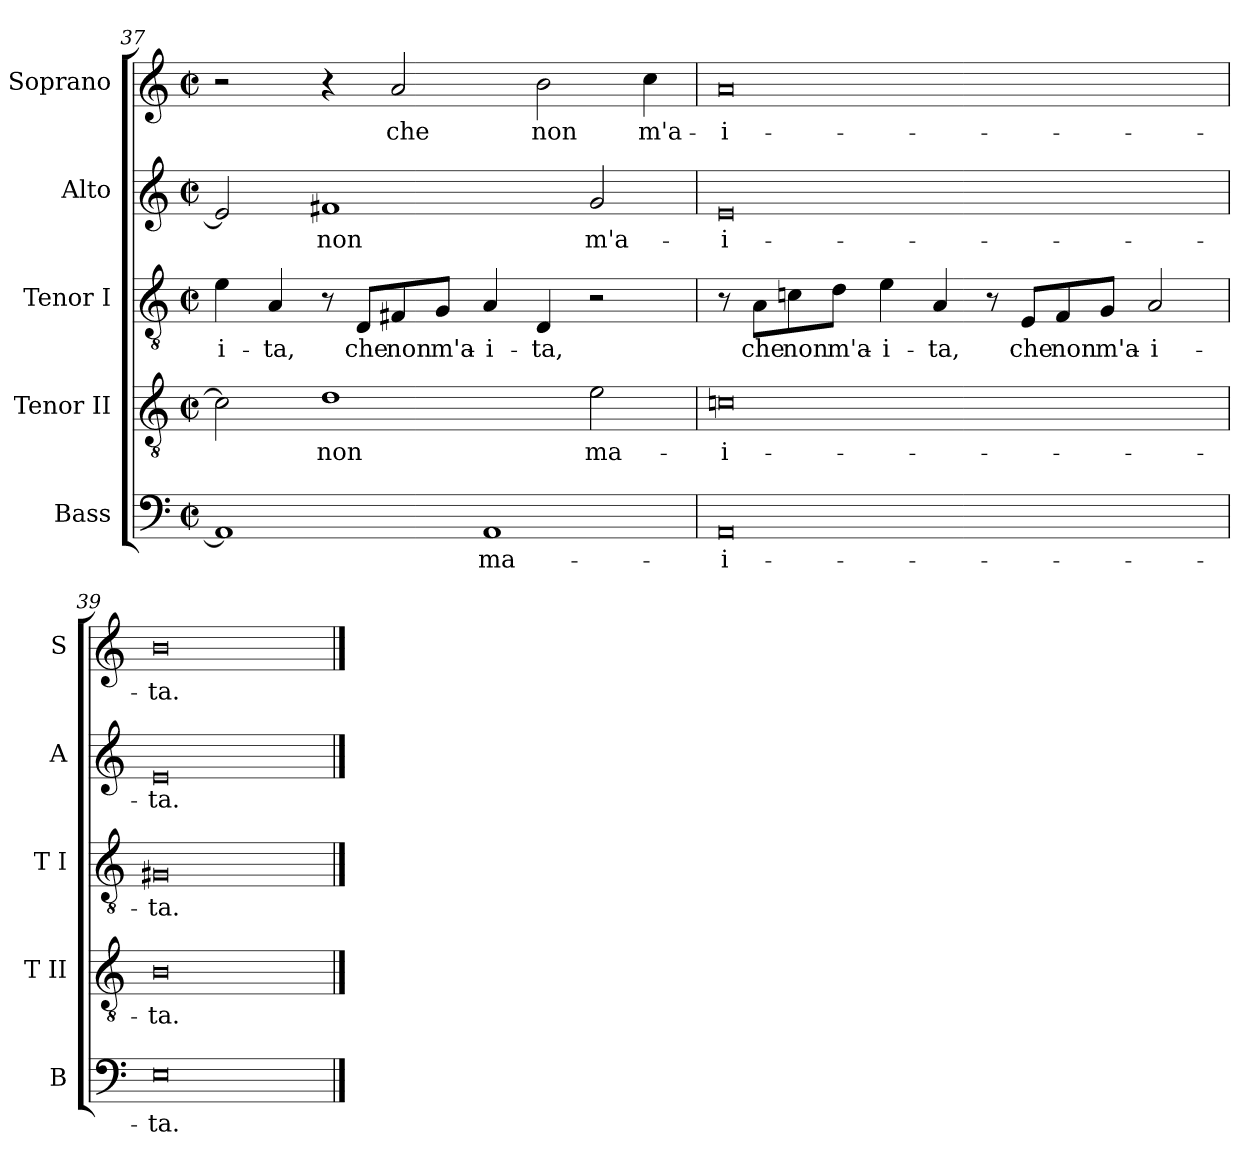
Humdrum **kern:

**kern	**text	**kern	**text	**kern	**text	**kern	**text	**kern	**text
*part5	*part5	*part4	*part4	*part3	*part3	*part2	*part2	*part1	*part1
*staff5	*staff5	*staff4	*staff4	*staff3	*staff3	*staff2	*staff2	*staff1	*staff1
*I"Bass	*	*I"Tenor II	*	*I"Tenor I	*	*I"Alto	*	*I"Soprano	*
*I'B	*	*I'T II	*	*I'T I	*	*I'A	*	*I'S	*
*clefF4	*	*clefGv2	*	*clefGv2	*	*clefG2	*	*clefG2	*
*k[]	*	*k[]	*	*k[]	*	*k[]	*	*k[]	*
*C:	*	*C:	*	*C:	*	*C:	*	*C:	*
*M4/2	*	*M4/2	*	*M4/2	*	*M4/2	*	*M4/2	*
*met(c|)	*	*met(c|)	*	*met(c|)	*	*met(c|)	*	*met(c|)	*
=37	=37	=37	=37	=37	=37	=37	=37	=37	=37
!	!	!	!	!	!LO:LY:b	!	!	!	!
1AA]	.	2c#]	.	4e	-i-	2e]	.	2r	.
!	!	!	!	!	!LO:LY:b	!	!	!	!
.	.	.	.	4A	-ta,	.	.	.	.
!	!	!	!LO:LY:b	!	!	!	!LO:LY:b	!	!
.	.	1d	non	8r	.	1f#X	non	4r	.
!	!	!	!	!	!LO:LY:b	!	!	!	!
.	.	.	.	8D/L	che	.	.	.	.
!	!	!	!	!	!LO:LY:b	!	!	!	!LO:LY:b
.	.	.	.	8F#X/	non	.	.	2a	che
!	!	!	!	!	!LO:LY:b	!	!	!	!
.	.	.	.	8G/J	m'a-	.	.	.	.
!	!LO:LY:b	!	!	!	!LO:LY:b	!	!	!	!
1AA	ma-	.	.	4A	-i-	.	.	.	.
!	!	!	!	!	!LO:LY:b	!	!	!	!LO:LY:b
.	.	.	.	4D	-ta,	.	.	2b	non
!	!	!	!LO:LY:b	!	!	!	!LO:LY:b	!	!
.	.	2e	ma-	2r	.	2g	m'a-	.	.
!	!	!	!	!	!	!	!	!	!LO:LY:b
.	.	.	.	.	.	.	.	4cc	m'a-
=38	=38	=38	=38	=38	=38	=38	=38	=38	=38
!	!LO:LY:b	!	!LO:LY:b	!	!	!	!LO:LY:b	!	!LO:LY:b
0AA	-i-	0cn	-i-	8r	.	0e	-i-	0a	-i-
!	!	!	!	!	!LO:LY:b	!	!	!	!
.	.	.	.	8A\L	che	.	.	.	.
!	!	!	!	!	!LO:LY:b	!	!	!	!
.	.	.	.	8cn\	non	.	.	.	.
!	!	!	!	!	!LO:LY:b	!	!	!	!
.	.	.	.	8d\J	m'a-	.	.	.	.
!	!	!	!	!	!LO:LY:b	!	!	!	!
.	.	.	.	4e	-i-	.	.	.	.
!	!	!	!	!	!LO:LY:b	!	!	!	!
.	.	.	.	4A	-ta,	.	.	.	.
.	.	.	.	8r	.	.	.	.	.
!	!	!	!	!	!LO:LY:b	!	!	!	!
.	.	.	.	8E/L	che	.	.	.	.
!	!	!	!	!	!LO:LY:b	!	!	!	!
.	.	.	.	8F/	non	.	.	.	.
!	!	!	!	!	!LO:LY:b	!	!	!	!
.	.	.	.	8G/J	m'a-	.	.	.	.
!	!	!	!	!	!LO:LY:b	!	!	!	!
.	.	.	.	2A	-i-	.	.	.	.
=39	=39	=39	=39	=39	=39	=39	=39	=39	=39
!	!LO:LY:b	!	!LO:LY:b	!	!LO:LY:b	!	!LO:LY:b	!	!LO:LY:b
0E	-ta.	0B	-ta.	0G#X	-ta.	0e	-ta.	0b	-ta.
==	==	==	==	==	==	==	==	==	==
*-	*-	*-	*-	*-	*-	*-	*-	*-	*-
